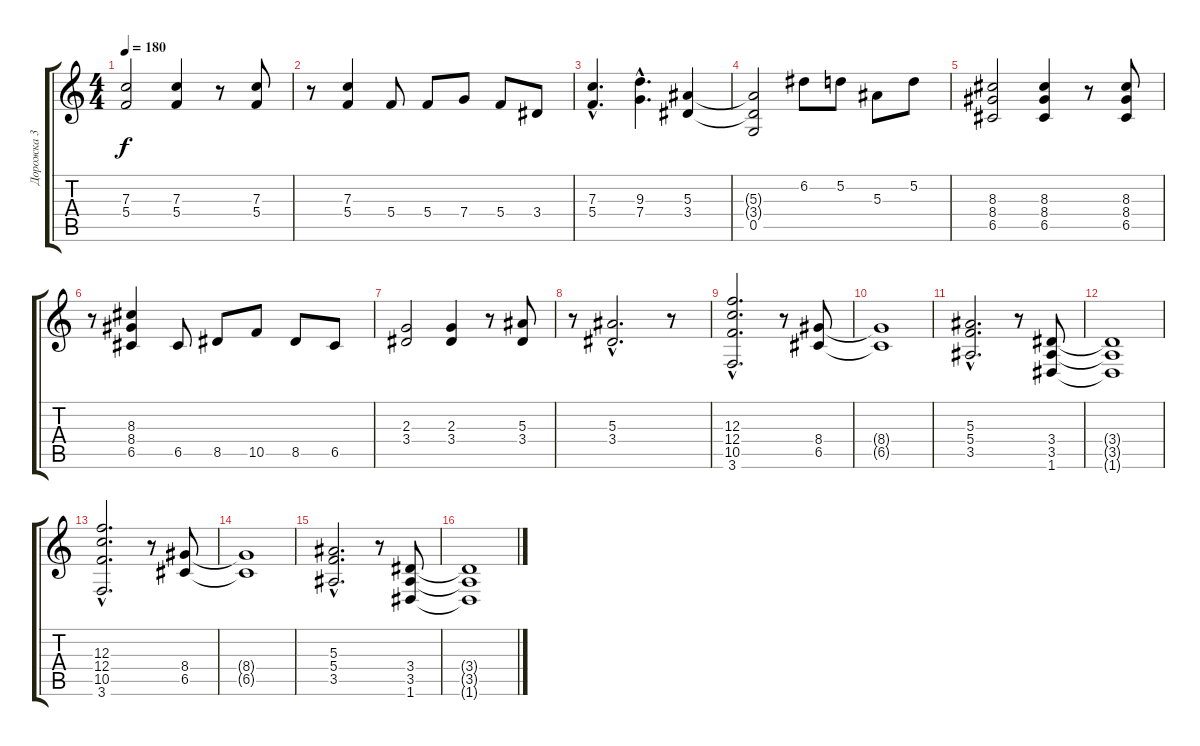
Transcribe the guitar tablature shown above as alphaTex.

\track ("Дорожка 3" "Дорожка 3") {instrument distortionguitar}
\staff {score tabs}
\tuning (D4 A3 F3 C3 G2 D2) {hide}
\ts (4 4)
\tempo 180
\clef g2
\ks c
(7.3 5.4).2{dy f} (7.3 5.4).4 r.8 (7.3 5.4).8 |
r.8 (7.3 5.4).4 5.4.8 5.4.8 7.4.8 5.4.8 3.4.8 |
(7.3{hac} 5.4{hac}).4{d} (9.3{hac} 7.4{hac}).4{d} (5.3 3.4).4 |
(5.3{t} 3.4{t} 0.5).2 6.2.8 5.2.8 5.3.8 5.2.8 |
(8.3 8.4 6.5).2 (8.3 8.4 6.5).4 r.8 (8.3 8.4 6.5).8 |
r.8 (8.3 8.4 6.5).4 6.5.8 8.5.8 10.5.8 8.5.8 6.5.8 |
(2.3 3.4).2 (2.3 3.4).4 r.8 (5.3 3.4).8 |
r.8 (5.3{hac} 3.4{hac}).2{d} r.8 |
(12.3{hac} 12.4{hac} 10.5{hac} 3.6{hac}).2{d} r.8 (8.4 6.5).8 |
(8.4{t} 6.5{t}).1 |
(5.3{hac} 5.4{hac} 3.5{hac}).2{d} r.8 (3.4 3.5 1.6).8 |
(3.4{t} 3.5{t} 1.6{t}).1 |
(12.3{hac} 12.4{hac} 10.5{hac} 3.6{hac}).2{d} r.8 (8.4 6.5).8 |
(8.4{t} 6.5{t}).1 |
(5.3{hac} 5.4{hac} 3.5{hac}).2{d} r.8 (3.4 3.5 1.6).8 |
(3.4{t} 3.5{t} 1.6{t}).1
